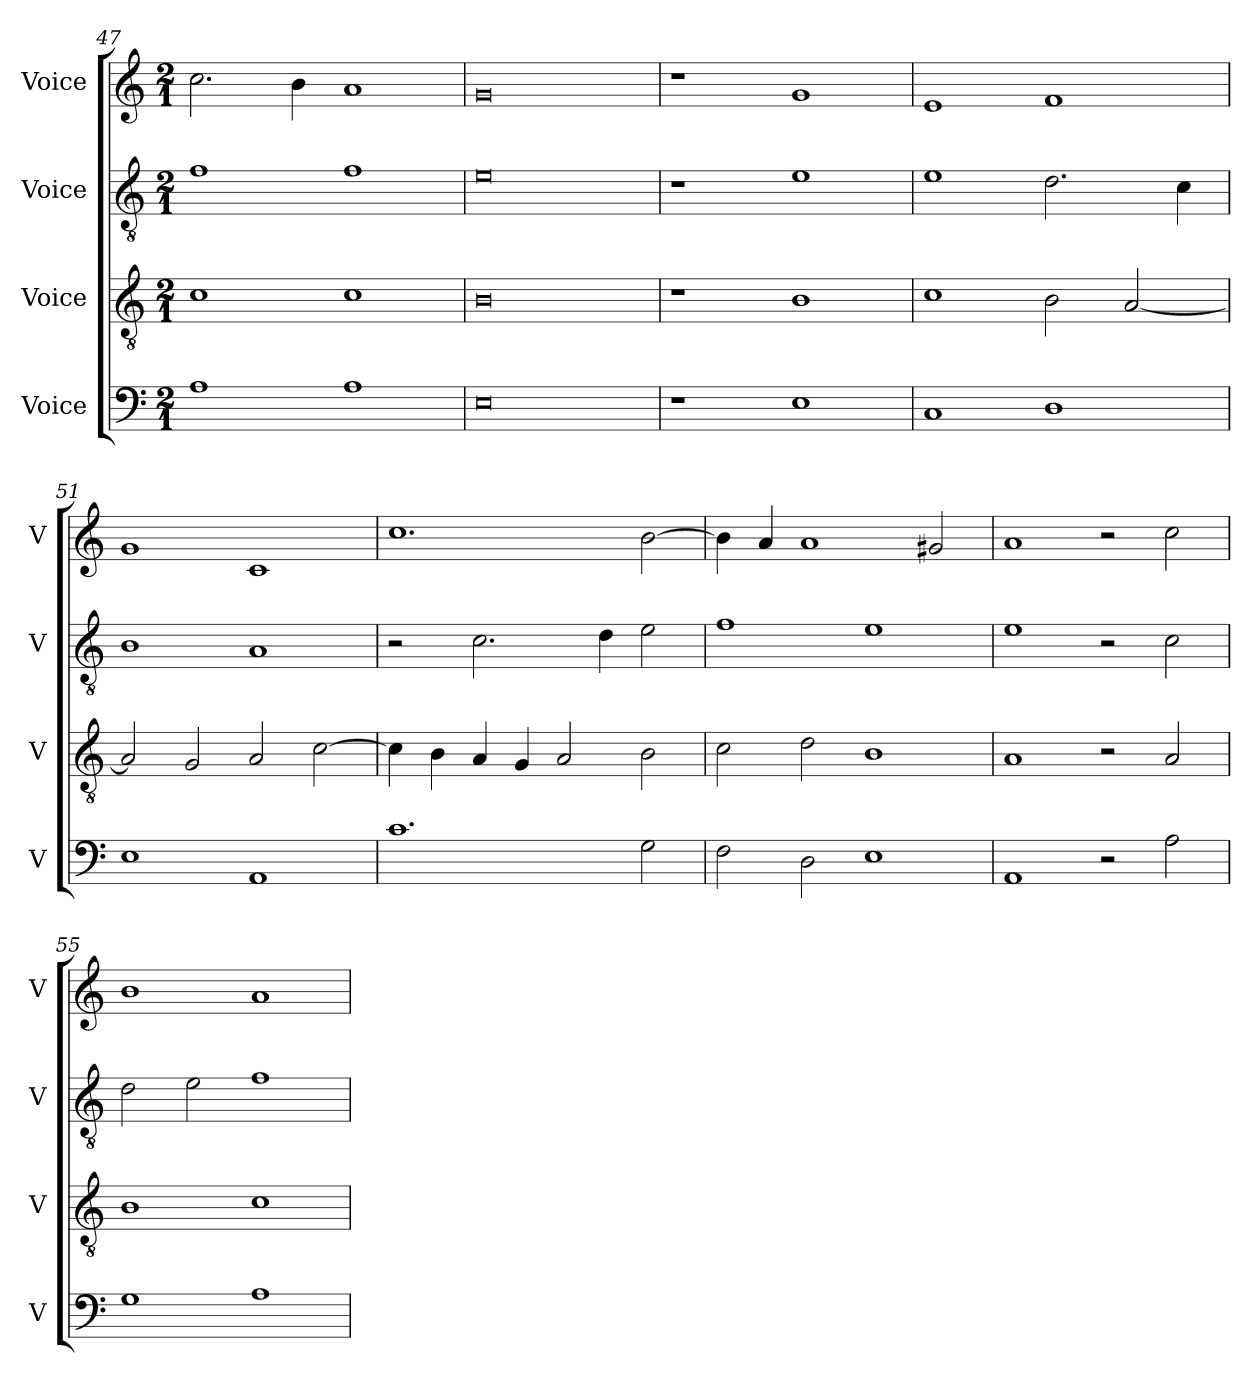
**kern	**kern	**kern	**kern
*part4	*part3	*part2	*part1
*staff4	*staff3	*staff2	*staff1
*I"Voice	*I"Voice	*I"Voice	*I"Voice
*I'V	*I'V	*I'V	*I'V
*clefF4	*clefGv2	*clefGv2	*clefG2
*k[]	*k[]	*k[]	*k[]
*M2/1	*M2/1	*M2/1	*M2/1
=47	=47	=47	=47
1A	1c	1f	2.cc\
.	.	.	4b\
1A	1c	1f	1a
=48	=48	=48	=48
0E	0B	0e	0g
=49	=49	=49	=49
1r	1r	1r	1r
1E	1B	1e	1g
=50	=50	=50	=50
1C	1c	1e	1e
1D	2B\	2.d\	1f
.	[2A/	.	.
.	.	4c\	.
!!LO:LB:g=z
=51	=51	=51	=51
1E	2A/]	1B	1g
.	2G/	.	.
1AA	2A/	1A	1c
.	[2c\	.	.
=52	=52	=52	=52
1.c	4c\]	2r	1.cc
.	4B\	.	.
.	4A/	2.c\	.
.	4G/	.	.
.	2A/	.	.
.	.	4d\	.
2G\	2B\	2e\	[2b\
=53	=53	=53	=53
2F\	2c\	1f	4b\]
.	.	.	4a/
2D\	2d\	.	1a
1E	1B	1e	.
.	.	.	2g#X/
=54	=54	=54	=54
1AA	1A	1e	1a
2r	2r	2r	2r
2A\	2A/	2c\	2cc\
!!LO:LB:g=z
=55	=55	=55	=55
1G	1B	2d\	1b
.	.	2e\	.
1A	1c	1f	1a
=	=	=	=
*-	*-	*-	*-
